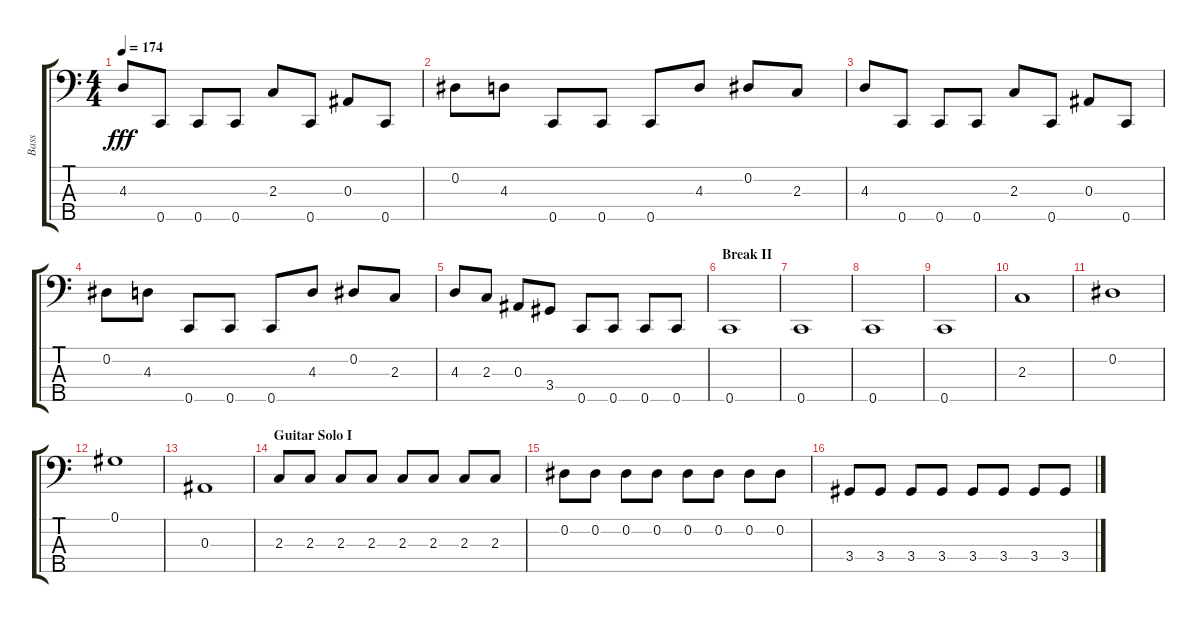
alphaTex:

\track ("Bass" "Bass") {instrument electricbassfinger}
\staff {score tabs}
\tuning (Ab2 Eb2 Bb1 F1 C1) {hide}
\ts (4 4)
\tempo 174
\clef f4
\ks c
4.3.8{dy fff} 0.5.8 0.5.8 0.5.8 2.3.8 0.5.8 0.3.8 0.5.8 |
0.2.8 4.3.8 0.5.8 0.5.8 0.5.8 4.3.8 0.2.8 2.3.8 |
4.3.8 0.5.8 0.5.8 0.5.8 2.3.8 0.5.8 0.3.8 0.5.8 |
0.2.8 4.3.8 0.5.8 0.5.8 0.5.8 4.3.8 0.2.8 2.3.8 |
4.3.8 2.3.8 0.3.8 3.4.8 0.5.8 0.5.8 0.5.8 0.5.8 |
\section ("" "Break II")
0.5.1 |
0.5.1 |
0.5.1 |
0.5.1 |
2.3.1 |
0.2.1 |
0.1.1 |
0.3.1 |
\section ("" "Guitar Solo I")
2.3.8 2.3.8 2.3.8 2.3.8 2.3.8 2.3.8 2.3.8 2.3.8 |
0.2.8 0.2.8 0.2.8 0.2.8 0.2.8 0.2.8 0.2.8 0.2.8 |
3.4.8 3.4.8 3.4.8 3.4.8 3.4.8 3.4.8 3.4.8 3.4.8
